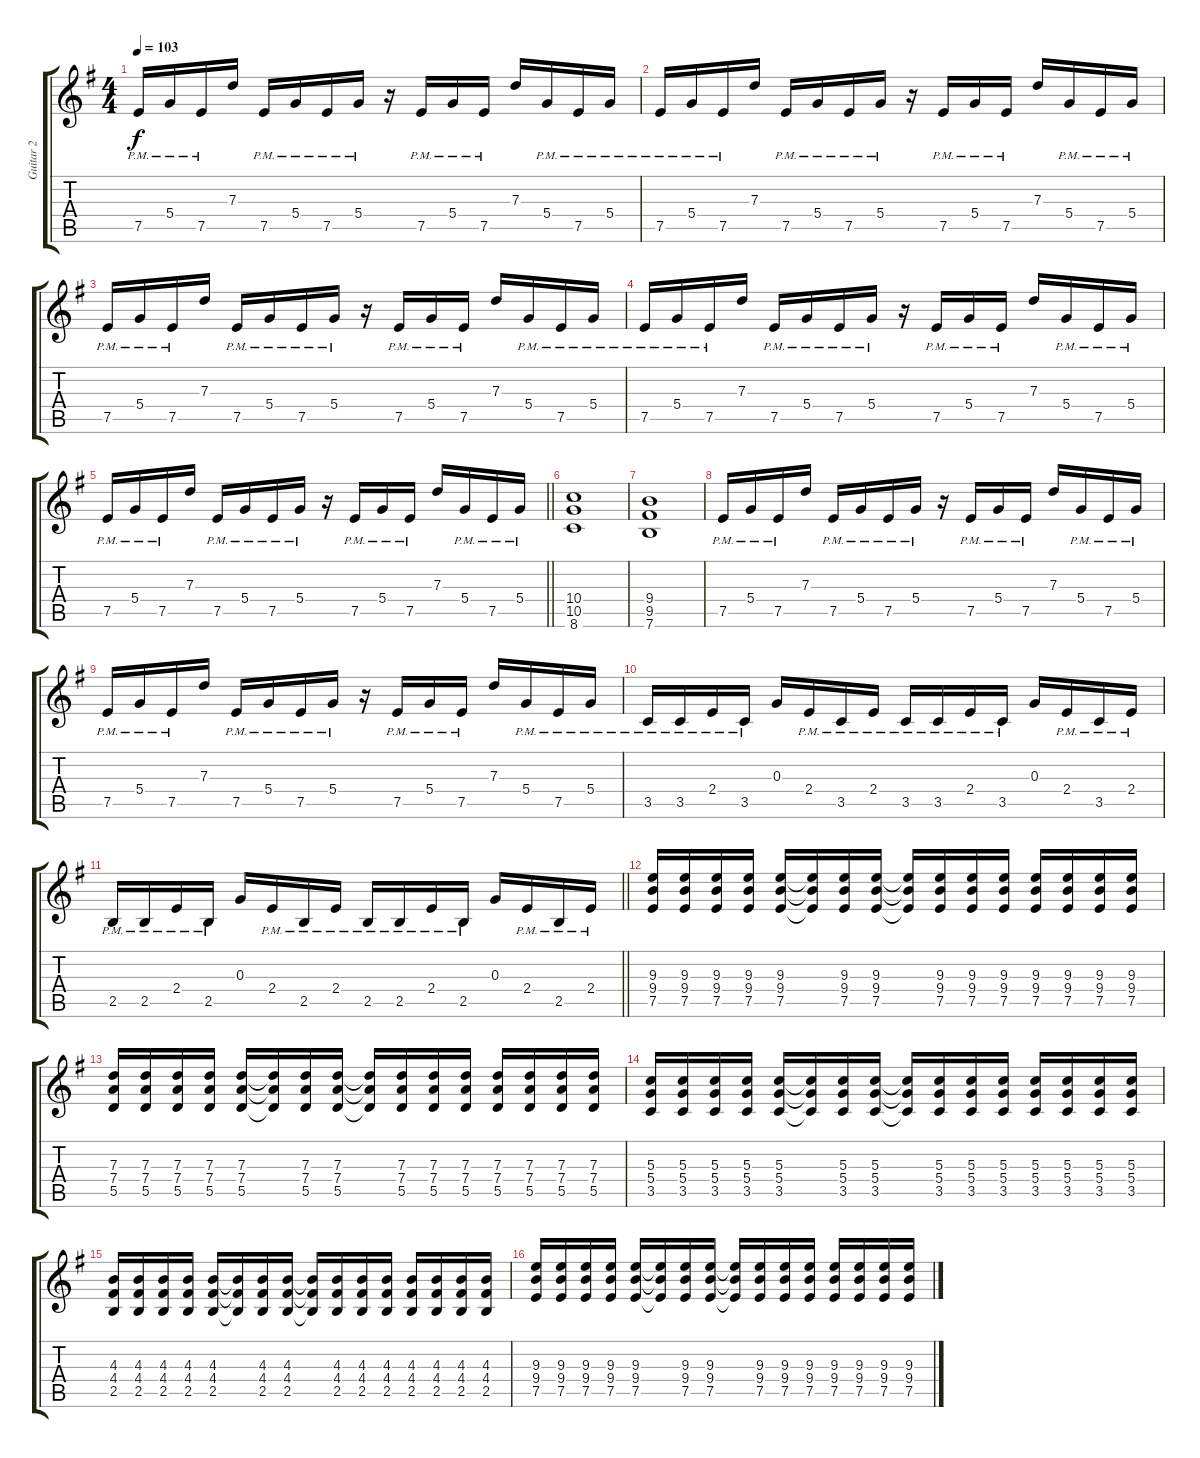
\track ("Guitar 2" "Guitar 2") {instrument distortionguitar}
\staff {score tabs}
\tuning (E4 B3 G3 D3 A2 E2) {hide}
\ts (4 4)
\tempo 103
\clef g2
\ks eminor
7.5{pm}.16{dy f} 5.4{pm}.16 7.5{pm}.16 7.3.16 7.5{pm}.16 5.4{pm}.16 7.5{pm}.16 5.4{pm}.16 r.16 7.5{pm}.16 5.4{pm}.16 7.5{pm}.16 7.3.16 5.4{pm}.16 7.5{pm}.16 5.4{pm}.16 |
7.5{pm}.16 5.4{pm}.16 7.5{pm}.16 7.3.16 7.5{pm}.16 5.4{pm}.16 7.5{pm}.16 5.4{pm}.16 r.16 7.5{pm}.16 5.4{pm}.16 7.5{pm}.16 7.3.16 5.4{pm}.16 7.5{pm}.16 5.4{pm}.16 |
7.5{pm}.16 5.4{pm}.16 7.5{pm}.16 7.3.16 7.5{pm}.16 5.4{pm}.16 7.5{pm}.16 5.4{pm}.16 r.16 7.5{pm}.16 5.4{pm}.16 7.5{pm}.16 7.3.16 5.4{pm}.16 7.5{pm}.16 5.4{pm}.16 |
7.5{pm}.16 5.4{pm}.16 7.5{pm}.16 7.3.16 7.5{pm}.16 5.4{pm}.16 7.5{pm}.16 5.4{pm}.16 r.16 7.5{pm}.16 5.4{pm}.16 7.5{pm}.16 7.3.16 5.4{pm}.16 7.5{pm}.16 5.4{pm}.16 |
\barLineRight lightlight
7.5{pm}.16 5.4{pm}.16 7.5{pm}.16 7.3.16 7.5{pm}.16 5.4{pm}.16 7.5{pm}.16 5.4{pm}.16 r.16 7.5{pm}.16 5.4{pm}.16 7.5{pm}.16 7.3.16 5.4{pm}.16 7.5{pm}.16 5.4{pm}.16 |
(10.4 10.5 8.6).1 |
(9.4 9.5 7.6).1 |
7.5{pm}.16 5.4{pm}.16 7.5{pm}.16 7.3.16 7.5{pm}.16 5.4{pm}.16 7.5{pm}.16 5.4{pm}.16 r.16 7.5{pm}.16 5.4{pm}.16 7.5{pm}.16 7.3.16 5.4{pm}.16 7.5{pm}.16 5.4{pm}.16 |
7.5{pm}.16 5.4{pm}.16 7.5{pm}.16 7.3.16 7.5{pm}.16 5.4{pm}.16 7.5{pm}.16 5.4{pm}.16 r.16 7.5{pm}.16 5.4{pm}.16 7.5{pm}.16 7.3.16 5.4{pm}.16 7.5{pm}.16 5.4{pm}.16 |
3.5{pm}.16 3.5{pm}.16 2.4{pm}.16 3.5{pm}.16 0.3.16 2.4{pm}.16 3.5{pm}.16 2.4{pm}.16 3.5{pm}.16 3.5{pm}.16 2.4{pm}.16 3.5{pm}.16 0.3.16 2.4{pm}.16 3.5{pm}.16 2.4{pm}.16 |
\barLineRight lightlight
2.5{pm}.16 2.5{pm}.16 2.4{pm}.16 2.5{pm}.16 0.3.16 2.4{pm}.16 2.5{pm}.16 2.4{pm}.16 2.5{pm}.16 2.5{pm}.16 2.4{pm}.16 2.5{pm}.16 0.3.16 2.4{pm}.16 2.5{pm}.16 2.4{pm}.16 |
(9.3 9.4 7.5).16 (9.3 9.4 7.5).16 (9.3 9.4 7.5).16 (9.3 9.4 7.5).16 (9.3 9.4 7.5).16 (9.3{t} 9.4{t} 7.5{t}).16 (9.3 9.4 7.5).16 (9.3 9.4 7.5).16 (9.3{t} 9.4{t} 7.5{t}).16 (9.3 9.4 7.5).16 (9.3 9.4 7.5).16 (9.3 9.4 7.5).16 (9.3 9.4 7.5).16 (9.3 9.4 7.5).16 (9.3 9.4 7.5).16 (9.3 9.4 7.5).16 |
(7.3 7.4 5.5).16 (7.3 7.4 5.5).16 (7.3 7.4 5.5).16 (7.3 7.4 5.5).16 (7.3 7.4 5.5).16 (7.3{t} 7.4{t} 5.5{t}).16 (7.3 7.4 5.5).16 (7.3 7.4 5.5).16 (7.3{t} 7.4{t} 5.5{t}).16 (7.3 7.4 5.5).16 (7.3 7.4 5.5).16 (7.3 7.4 5.5).16 (7.3 7.4 5.5).16 (7.3 7.4 5.5).16 (7.3 7.4 5.5).16 (7.3 7.4 5.5).16 |
(5.3 5.4 3.5).16 (5.3 5.4 3.5).16 (5.3 5.4 3.5).16 (5.3 5.4 3.5).16 (5.3 5.4 3.5).16 (5.3{t} 5.4{t} 3.5{t}).16 (5.3 5.4 3.5).16 (5.3 5.4 3.5).16 (5.3{t} 5.4{t} 3.5{t}).16 (5.3 5.4 3.5).16 (5.3 5.4 3.5).16 (5.3 5.4 3.5).16 (5.3 5.4 3.5).16 (5.3 5.4 3.5).16 (5.3 5.4 3.5).16 (5.3 5.4 3.5).16 |
(4.3 4.4 2.5).16 (4.3 4.4 2.5).16 (4.3 4.4 2.5).16 (4.3 4.4 2.5).16 (4.3 4.4 2.5).16 (4.3{t} 4.4{t} 2.5{t}).16 (4.3 4.4 2.5).16 (4.3 4.4 2.5).16 (4.3{t} 4.4{t} 2.5{t}).16 (4.3 4.4 2.5).16 (4.3 4.4 2.5).16 (4.3 4.4 2.5).16 (4.3 4.4 2.5).16 (4.3 4.4 2.5).16 (4.3 4.4 2.5).16 (4.3 4.4 2.5).16 |
(9.3 9.4 7.5).16 (9.3 9.4 7.5).16 (9.3 9.4 7.5).16 (9.3 9.4 7.5).16 (9.3 9.4 7.5).16 (9.3{t} 9.4{t} 7.5{t}).16 (9.3 9.4 7.5).16 (9.3 9.4 7.5).16 (9.3{t} 9.4{t} 7.5{t}).16 (9.3 9.4 7.5).16 (9.3 9.4 7.5).16 (9.3 9.4 7.5).16 (9.3 9.4 7.5).16 (9.3 9.4 7.5).16 (9.3 9.4 7.5).16 (9.3 9.4 7.5).16
